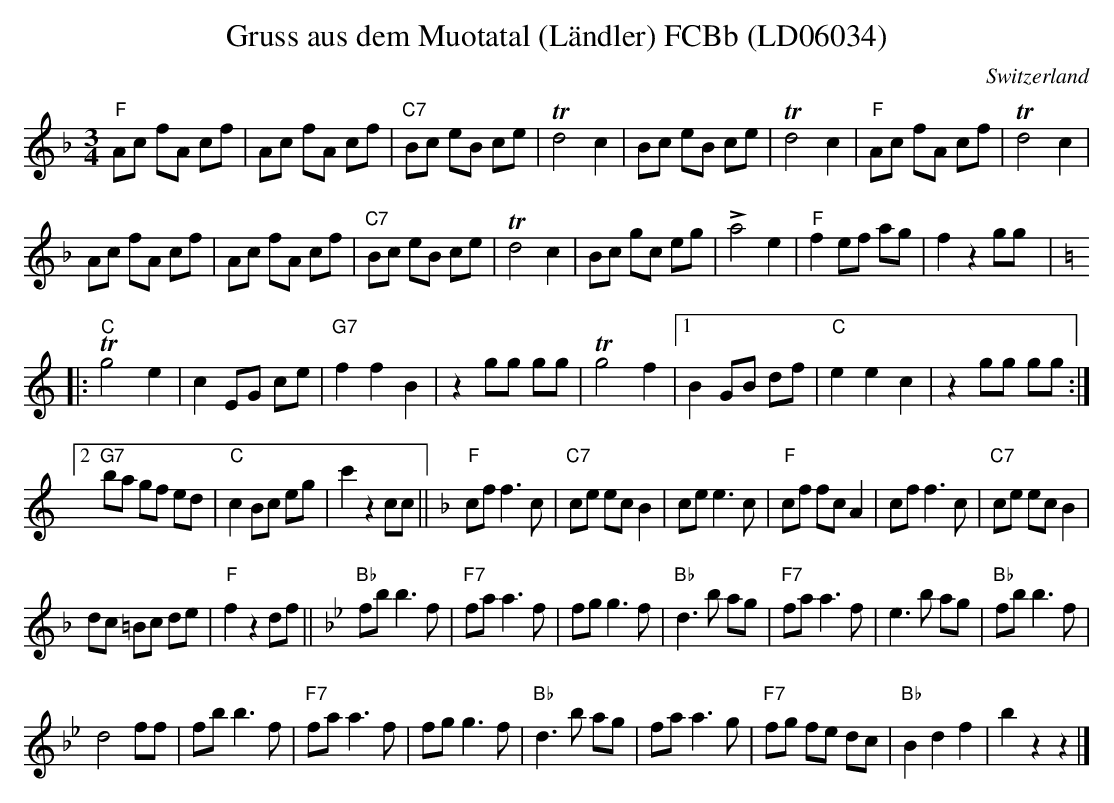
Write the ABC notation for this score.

X:1
T: Gruss aus dem Muotatal (Ländler) FCBb (LD06034)
O:Switzerland
M:3/4
L:1/8
K:F major
"F"Ac fA cf | Ac fA cf | "C7"Bc eB ce | Td4c2 | Bc eB ce | Td4c2 | "F"Ac fA cf | Td4c2 |
Ac fA cf | Ac fA cf | "C7"Bc eB ce | Td4c2 | Bc gc eg | +>+a4e2 | "F"f2 ef ag | f2z2gg |: [K:C]
"C"Tg4e2 | c2 EG ce | "G7"f2f2B2 | z2 gg gg | Tg4f2 |1 B2 GB df | "C"e2e2c2 | z2gg gg :|2
"G7"ba gf ed | "C"c2 Bc eg | c'2z2cc || [K:F] "F"cf f3c | "C7"ce ec B2 | ce e3c | "F"cf fc A2 | cf f3c | "C7"ce ec B2 |
dc =Bc de | "F"f2z2df || [K:Bb] "Bb"fb b3f | "F7"fa a3f | fg g3f | "Bb"d3b ag | "F7"fa a3f | e3b ag | "Bb"fb b3f |
d4 ff | fb b3f | "F7"fa a3f | fg g3f | "Bb"d3b ag | fa a3g | "F7"fg fe dc | "Bb"B2d2f2 | b2z2z2 |]
